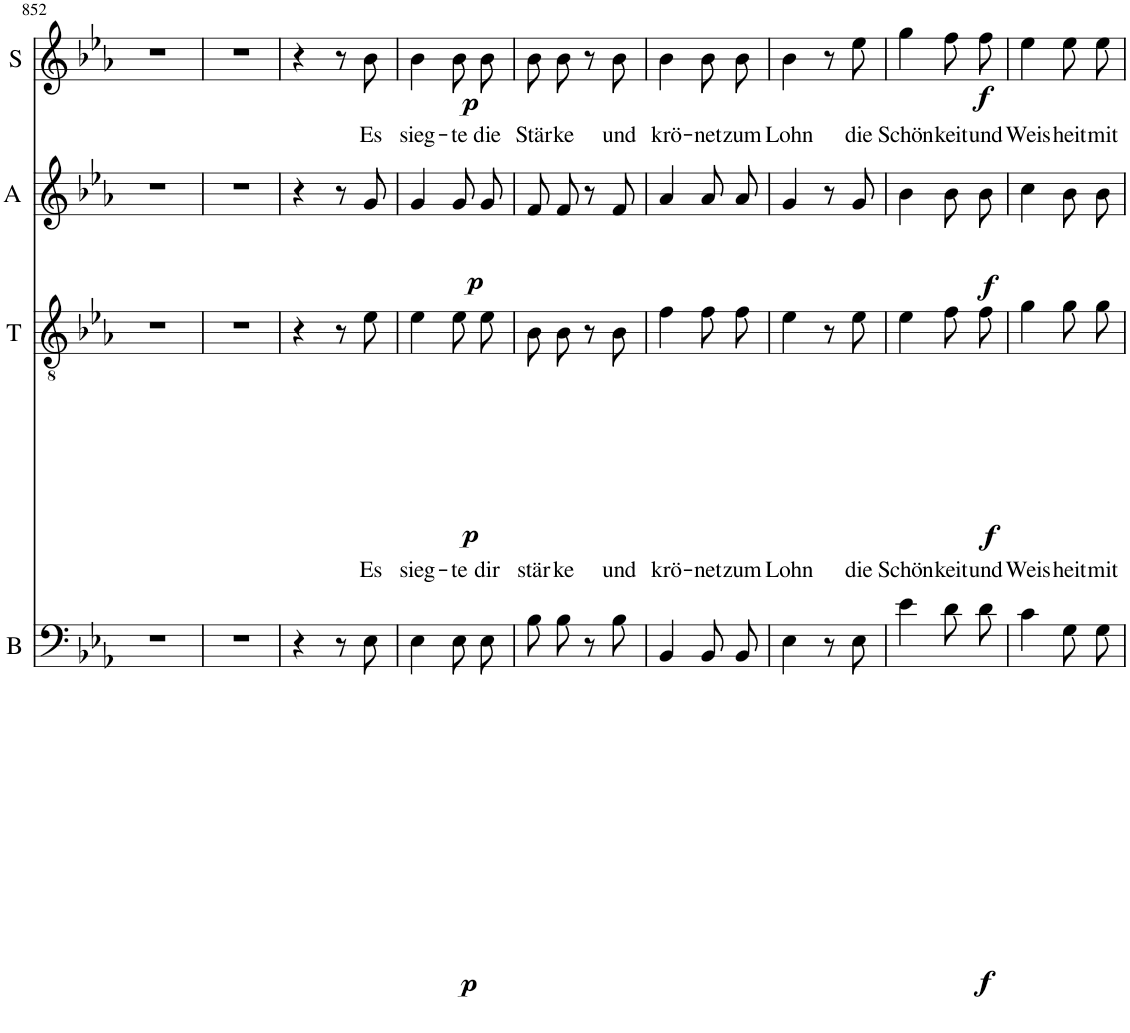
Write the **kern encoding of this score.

**kern	**dynam	**kern	**text	**dynam	**kern	**dynam	**kern	**text	**dynam
*part4	*part4	*part3	*part3	*part3	*part2	*part2	*part1	*part1	*part1
*staff4	*staff4	*staff3	*staff3	*staff3	*staff2	*staff2	*staff1	*staff1	*staff1
*I"B	*	*I"T	*	*	*I"A	*	*I"S	*	*
*I'B	*	*I'T	*	*	*I'A	*	*I'S	*	*
!!LO:PB:g=z
*clefF4	*	*clefGv2	*	*	*clefG2	*	*clefG2	*	*
*k[b-e-a-]	*	*k[b-e-a-]	*	*	*k[b-e-a-]	*	*k[b-e-a-]	*	*
*M2/4	*	*M2/4	*	*	*M2/4	*	*M2/4	*	*
=852	=852	=852	=852	=852	=852	=852	=852	=852	=852
2r	.	2r	.	.	2r	.	2r	.	.
=853	=853	=853	=853	=853	=853	=853	=853	=853	=853
2r	.	2r	.	.	2r	.	2r	.	.
=854	=854	=854	=854	=854	=854	=854	=854	=854	=854
4r	.	4r	.	.	4r	.	4r	.	.
8r	.	8r	.	.	8r	.	8r	.	.
!	!LO:DY:b	!	!LO:LY:b	!LO:DY:b	!	!LO:DY:b	!	!LO:LY:b	!LO:DY:b
8E-\	p	8e-\	Es	p	8g/	p	8b-\	Es	p
=855	=855	=855	=855	=855	=855	=855	=855	=855	=855
!	!	!	!LO:LY:b	!	!	!	!	!LO:LY:b	!
4E-\	.	4e-\	sieg-	.	4g/	.	4b-\	sieg-	.
!	!	!	!LO:LY:b	!	!	!	!	!LO:LY:b	!
8E-\L	.	8e-\L	-te	.	8g/L	.	8b-\L	-te	.
!	!	!	!LO:LY:b	!	!	!	!	!LO:LY:b	!
8E-\J	.	8e-\J	dir	.	8g/J	.	8b-\J	die	.
=856	=856	=856	=856	=856	=856	=856	=856	=856	=856
!	!	!	!LO:LY:b	!	!	!	!	!LO:LY:b	!
8B-\L	.	8B-\L	stär-	.	8f/L	.	8b-\L	Stär-	.
!	!	!	!LO:LY:b	!	!	!	!	!LO:LY:b	!
8B-\J	.	8B-\J	-ke	.	8f/J	.	8b-\J	-ke	.
8r	.	8r	.	.	8r	.	8r	.	.
!	!	!	!LO:LY:b	!	!	!	!	!LO:LY:b	!
8B-\	.	8B-\	und	.	8f/	.	8b-\	und	.
=857	=857	=857	=857	=857	=857	=857	=857	=857	=857
!	!	!	!LO:LY:b	!	!	!	!	!LO:LY:b	!
4BB-/	.	4f\	krö-	.	4a-/	.	4b-\	krö-	.
!	!	!	!LO:LY:b	!	!	!	!	!LO:LY:b	!
8BB-/L	.	8f\L	-net	.	8a-/L	.	8b-\L	-net	.
!	!	!	!LO:LY:b	!	!	!	!	!LO:LY:b	!
8BB-/J	.	8f\J	zum	.	8a-/J	.	8b-\J	zum	.
=858	=858	=858	=858	=858	=858	=858	=858	=858	=858
!	!	!	!LO:LY:b	!	!	!	!	!LO:LY:b	!
4E-\	.	4e-\	Lohn	.	4g/	.	4b-\	Lohn	.
8r	.	8r	.	.	8r	.	8r	.	.
!	!LO:DY:b	!	!LO:LY:b	!LO:DY:b	!	!LO:DY:b	!	!LO:LY:b	!LO:DY:b
8E-\	f	8e-\	die	f	8g/	f	8ee-\	die	f
=859	=859	=859	=859	=859	=859	=859	=859	=859	=859
!	!	!	!LO:LY:b	!	!	!	!	!LO:LY:b	!
4e-\	.	4e-\	Schön-	.	4b-\	.	4gg\	Schön-	.
!	!	!	!LO:LY:b	!	!	!	!	!LO:LY:b	!
8d\L	.	8f\L	-keit	.	8b-\L	.	8ff\L	-keit	.
!	!	!	!LO:LY:b	!	!	!	!	!LO:LY:b	!
8d\J	.	8f\J	und	.	8b-\J	.	8ff\J	und	.
=860	=860	=860	=860	=860	=860	=860	=860	=860	=860
!	!	!	!LO:LY:b	!	!	!	!	!LO:LY:b	!
4c\	.	4g\	Weis-	.	4cc\	.	4ee-\	Weis-	.
!	!	!	!LO:LY:b	!	!	!	!	!LO:LY:b	!
8G\L	.	8g\L	-heit	.	8b-\L	.	8ee-\L	-heit	.
!	!	!	!LO:LY:b	!	!	!	!	!LO:LY:b	!
8G\J	.	8g\J	mit	.	8b-\J	.	8ee-\J	mit	.
=	=	=	=	=	=	=	=	=	=
*-	*-	*-	*-	*-	*-	*-	*-	*-	*-
